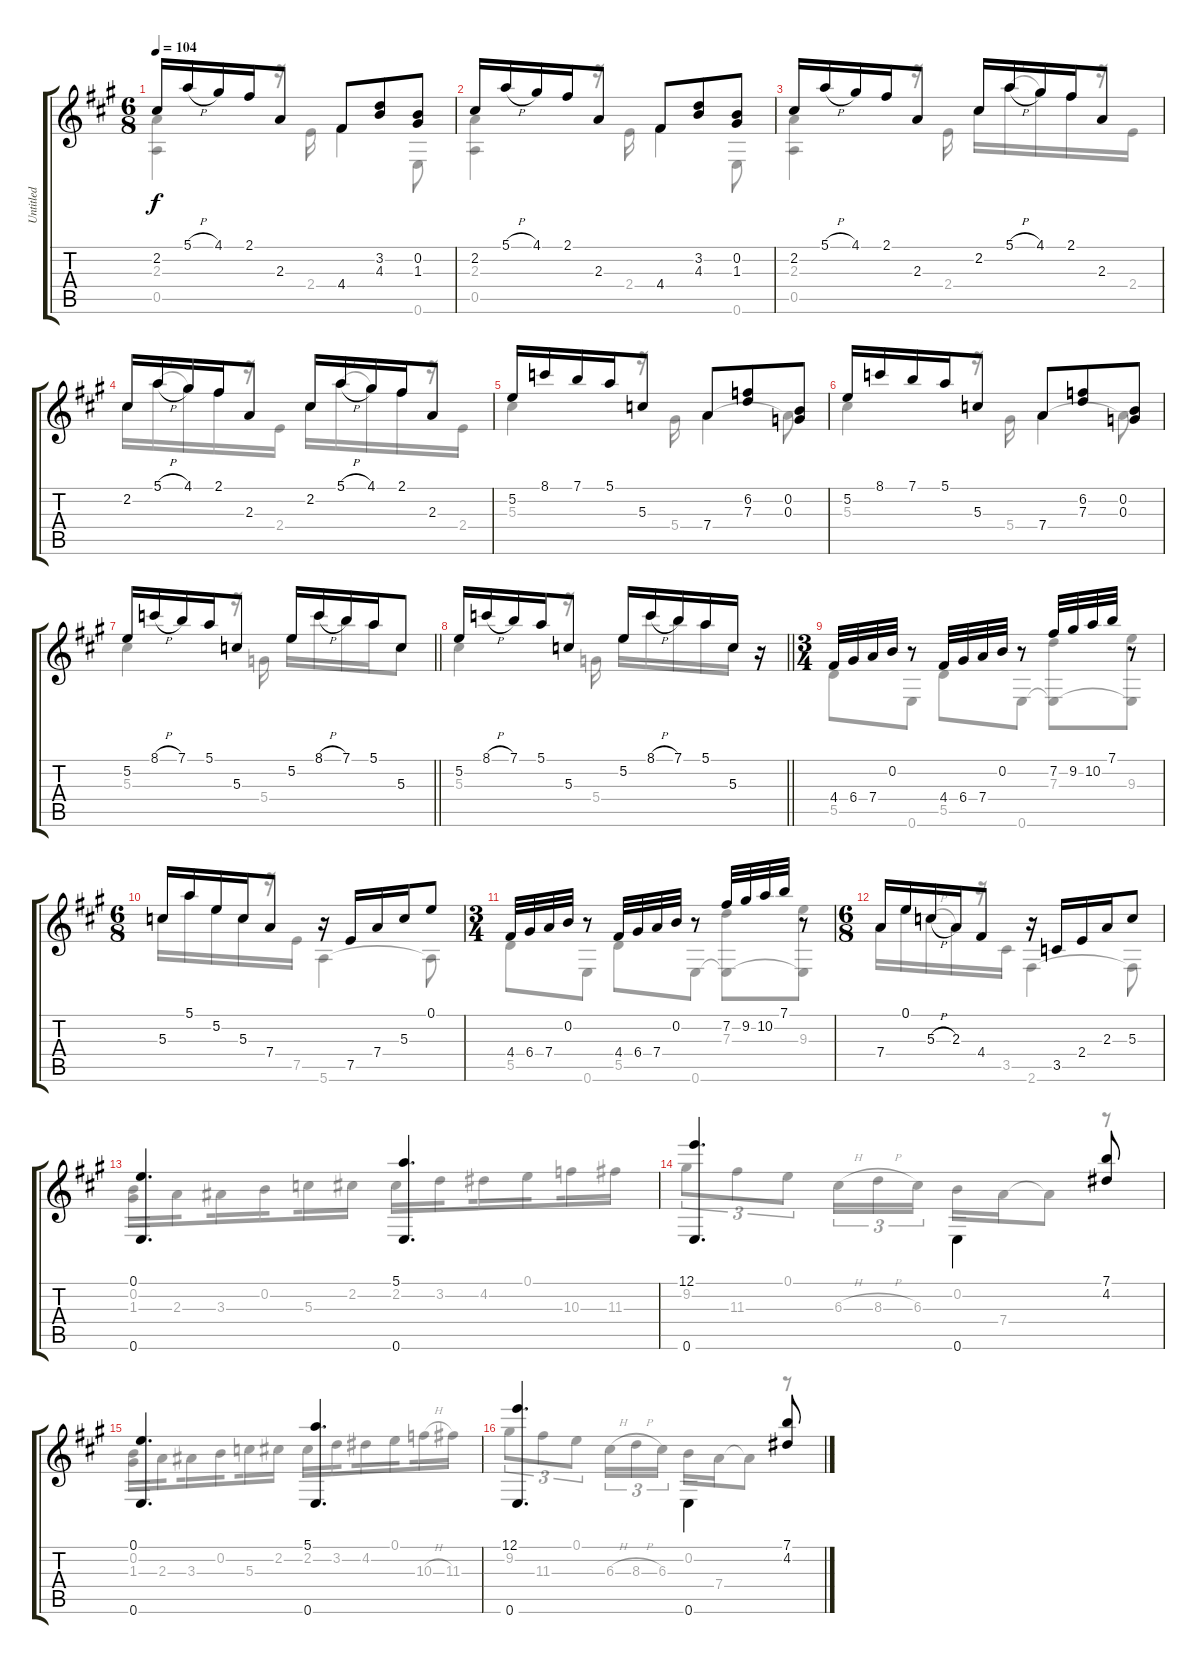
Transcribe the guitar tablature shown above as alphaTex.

\track ("Untitled" "Untitled") {instrument acousticguitarnylon}
\staff {score tabs}
\tuning (E4 B3 G3 D3 A2 E2) {hide}
\voice
\ts (6 8)
\tempo 104
\clef g2
\ks a
2.2.16{dy f instrument acousticguitarnylon} 5.1{h}.16 4.1.16 2.1.16 2.3.8{beam split} 4.4.8{beam merge} (3.2 4.3).8 (0.2 1.3).8 |
2.2.16 5.1{h}.16 4.1.16 2.1.16 2.3.8{beam split} 4.4.8{beam merge} (3.2 4.3).8 (0.2 1.3).8 |
2.2.16 5.1{h}.16 4.1.16 2.1.16 2.3.8 2.2.16 5.1{h}.16 4.1.16 2.1.16 2.3.8 |
2.2.16 5.1{h}.16 4.1.16 2.1.16 2.3.8 2.2.16 5.1{h}.16 4.1.16 2.1.16 2.3.8 |
5.2.16 8.1.16 7.1.16 5.1.16 5.3.8{beam split} 7.4.8{beam merge} (6.2 7.3).8 (0.2 0.3).8 |
5.2.16 8.1.16 7.1.16 5.1.16 5.3.8{beam split} 7.4.8{beam merge} (6.2 7.3).8 (0.2 0.3).8 |
\barLineRight lightlight
5.2.16 8.1{h}.16 7.1.16 5.1.16 5.3.8 5.2.16 8.1{h}.16 7.1.16 5.1.16 5.3.8 |
\barLineRight lightlight
5.2.16 8.1{h}.16 7.1.16 5.1.16 5.3.8 5.2.16 8.1{h}.16 7.1.16 5.1.16 5.3.16 r.16 |
\ts (3 4)
4.4.32 6.4.32 7.4.32 0.2.32 r.8 4.4.32 6.4.32 7.4.32 0.2.32 r.8 7.2.32 9.2.32 10.2.32 7.1.32 r.8 |
\ts (6 8)
5.3.16 5.1.16 5.2.16 5.3.16 7.4.8 r.16 7.5.16 7.4.16 5.3.16 0.1.8 |
\ts (3 4)
4.4.32 6.4.32 7.4.32 0.2.32 r.8 4.4.32 6.4.32 7.4.32 0.2.32 r.8 7.2.32 9.2.32 10.2.32 7.1.32 r.8 |
\ts (6 8)
7.4.16 0.1.16 5.3{h}.16 2.3.16 4.4.8 r.16 3.5.16 2.4.16 2.3.16 5.3.8 |
(0.1 0.6).4{d} (5.1 0.6).4{d} |
(12.1 0.6).4{d} 0.6.4{beam Down} (7.1 4.2).8 |
(0.1 0.6).4{d} (5.1 0.6).4{d} |
(12.1 0.6).4{d} 0.6.4{beam Down} (7.1 4.2).8
\voice
\clef g2
\ottava regular
\simile none
\ks a
(2.3 0.5).4{dy f} r.16 2.4.16 4.4.4 0.6.8 |
(2.3 0.5).4 r.16 2.4.16 4.4.4 0.6.8 |
(2.3 0.5).4 r.16 2.4.16 2.2.16 5.1{h}.16 4.1.16 2.1.16 r.16 2.4.16 |
2.2.16 5.1{h}.16 4.1.16 2.1.16 r.16 2.4.16 2.2.16 5.1{h}.16 4.1.16 2.1.16 r.16 2.4.16 |
5.3.4 r.16 5.4.16 7.4.4 7.4{t}.8 |
5.3.4 r.16 5.4.16 7.4.4 7.4{t}.8 |
\barLineRight lightlight
5.3.4 r.16 5.4.16 5.2.16 8.1.16 7.1.16 5.1.16 5.3.8 |
\barLineRight lightlight
5.3.4 r.16 5.4.16 5.2.16 8.1.16 7.1.16 5.1.16 5.3.16 r.16 |
5.5.8 0.6.8 5.5.8 0.6.8 (7.3 0.6{t}).8 (9.3 0.6{t}).8 |
5.3.16 5.1.16 5.2.16 5.3.16 r.16 7.5.16 5.6.4 5.6{t}.8 |
5.5.8 0.6.8 5.5.8 0.6.8 (7.3 0.6{t}).8 (9.3 0.6{t}).8 |
7.4.16 0.1.16 5.3{h}.16 2.3.16 r.16 3.5.16 2.6.4 2.6{t}.8 |
(0.2 1.3).16 2.3.16{beam splitsecondary} 3.3.16 0.2.16{beam splitsecondary} 5.3.16 2.2.16 2.2.16 3.2.16{beam splitsecondary} 4.2.16 0.1.16{beam splitsecondary} 10.3.16 11.3.16 |
9.2.8{tu (3 2)} 11.3.8{tu (3 2)} 0.1.8{tu (3 2) beam split} 6.3{h}.16{tu (3 2)} 8.3{h}.16{tu (3 2)} 6.3.16{tu (3 2) beam splitsecondary} 0.2.16 7.4.16 7.4{t}.8 r.8 |
(0.2 1.3).16 2.3.16{beam splitsecondary} 3.3.16 0.2.16{beam splitsecondary} 5.3.16 2.2.16 2.2.16 3.2.16{beam splitsecondary} 4.2.16 0.1.16{beam splitsecondary} 10.3{h}.16 11.3.16 |
9.2.8{tu (3 2)} 11.3.8{tu (3 2)} 0.1.8{tu (3 2) beam split} 6.3{h}.16{tu (3 2)} 8.3{h}.16{tu (3 2)} 6.3.16{tu (3 2) beam splitsecondary} 0.2.16 7.4.16 7.4{t}.8 r.8
